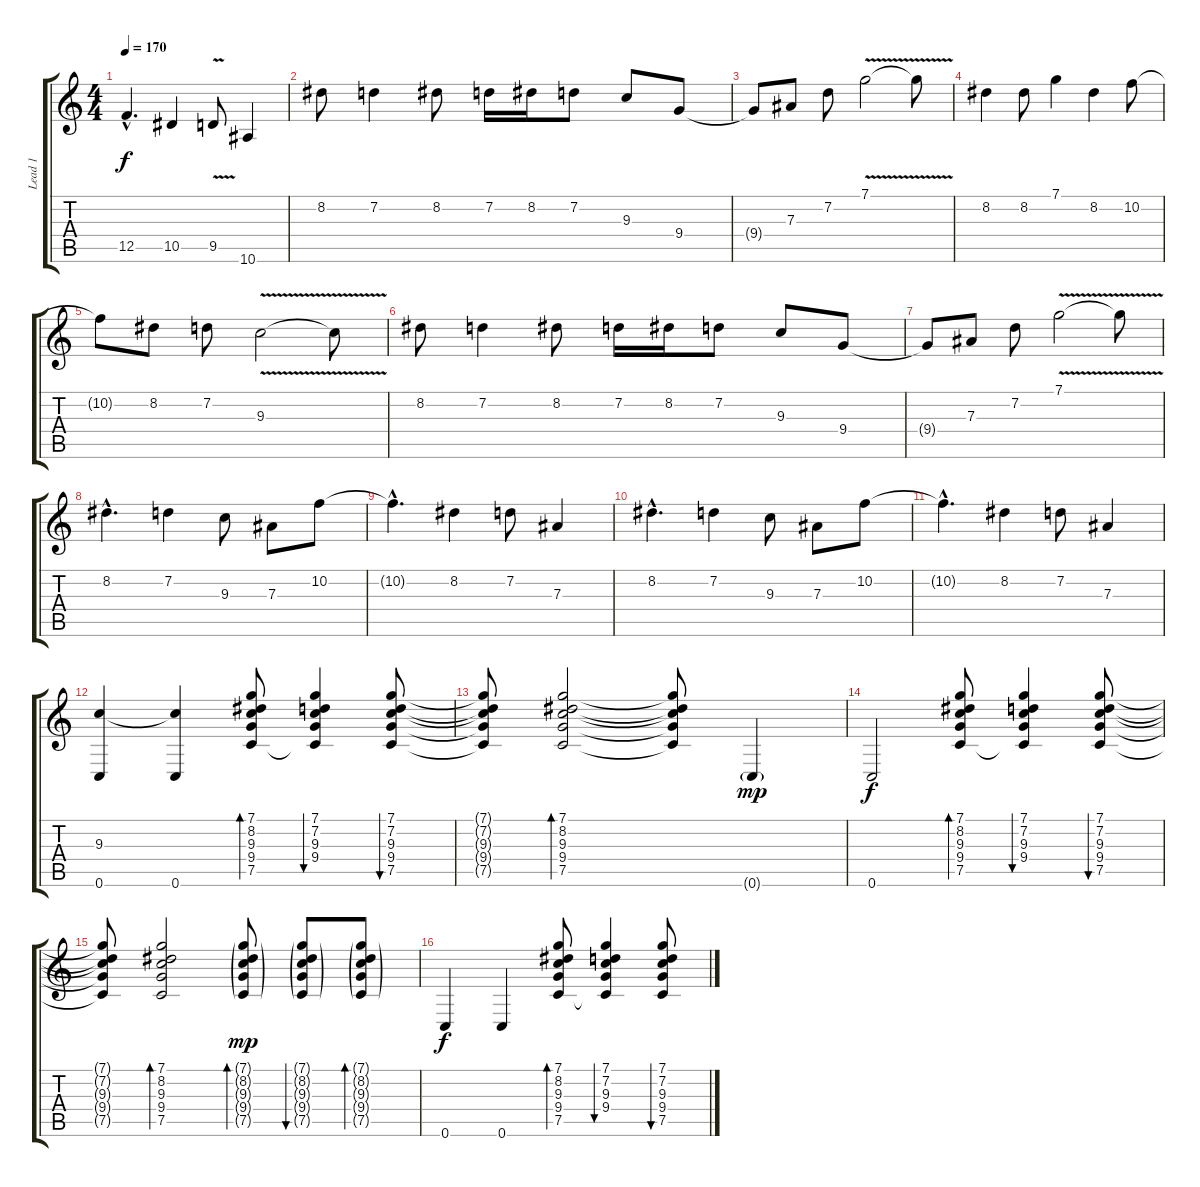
\track ("Lead 1" "Lead 1") {instrument distortionguitar}
\staff {score tabs}
\tuning (C4 G3 Eb3 Bb2 F2 C2) {hide}
\ts (4 4)
\tempo 170
\clef g2
\ks c
12.5{hac t}.4{d dy f} 10.5.4 9.5{v}.8 10.6.4 |
8.2.8 7.2.4 8.2.8 7.2.16 8.2.16 7.2.8 9.3.8 9.4.8 |
9.4{t}.8 7.3.8 7.2.8 7.1{v}.2 7.1{t}.8 |
8.2.4 8.2.8 7.1.4 8.2.4 10.2.8 |
10.2{t}.8 8.2.8 7.2.8 9.3{v}.2 9.3{t}.8 |
8.2.8 7.2.4 8.2.8 7.2.16 8.2.16 7.2.8 9.3.8 9.4.8 |
9.4{t}.8 7.3.8 7.2.8 7.1{v}.2 7.1{t}.8 |
8.2{hac}.4{d} 7.2.4 9.3.8 7.3.8 10.2.8 |
10.2{hac t}.4{d} 8.2.4 7.2.8 7.3.4 |
8.2{hac}.4{d} 7.2.4 9.3.8 7.3.8 10.2.8 |
10.2{hac t}.4{d} 8.2.4 7.2.8 7.3.4 |
(9.3 0.6).4{volume 15} (9.3{t} 0.6).4 (7.1 8.2 9.3 9.4 7.5).8{bd 120} (7.1 7.2 9.3 9.4 7.5{t}).4{bu 120} (7.1 7.2 9.3 9.4 7.5).8{bu 120} |
(7.1{t} 7.2{t} 9.3{t} 9.4{t} 7.5{t}).8 (7.1 8.2 9.3 9.4 7.5).2{bd 120} (7.1{t} 8.2{t} 9.3{t} 9.4{t} 7.5{t}).8 0.6{g}.4{dy mp} |
0.6.2{dy f} (7.1 8.2 9.3 9.4 7.5).8{bd 120} (7.1 7.2 9.3 9.4 7.5{t}).4{bu 120} (7.1 7.2 9.3 9.4 7.5).8{bu 120} |
(7.1{t} 7.2{t} 9.3{t} 9.4{t} 7.5{t}).8 (7.1 8.2 9.3 9.4 7.5).2{bd 120} (7.1{g} 8.2{g} 9.3{g} 9.4{g} 7.5{g}).8{bd 120 dy mp} (7.1{g} 8.2{g} 9.3{g} 9.4{g} 7.5{g}).8{bu 120} (7.1{g} 8.2{g} 9.3{g} 9.4{g} 7.5{g}).8{bd 120} |
0.6.4{dy f} 0.6.4 (7.1 8.2 9.3 9.4 7.5).8{bd 120} (7.1 7.2 9.3 9.4 7.5{t}).4{bu 120} (7.1 7.2 9.3 9.4 7.5).8{bu 120}
